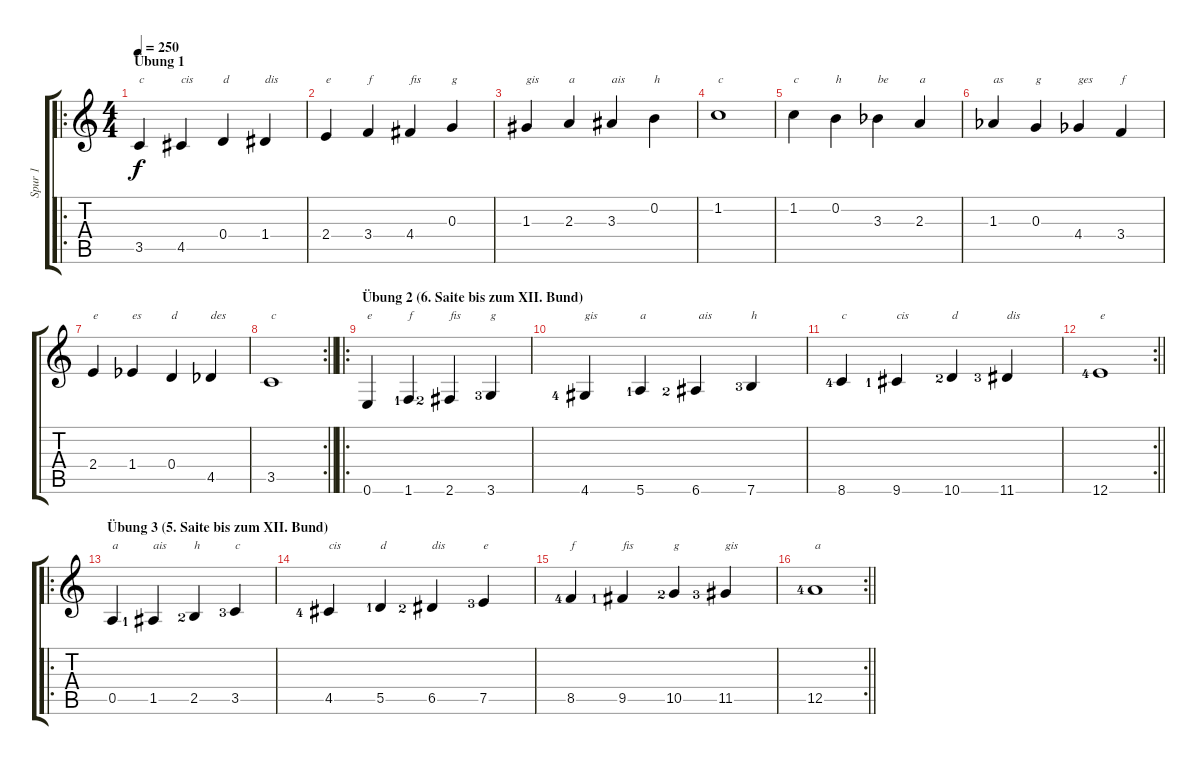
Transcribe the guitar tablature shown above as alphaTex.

\track ("Spur 1" "Spur 1") {instrument acousticguitarsteel}
\staff {score tabs}
\tuning (E4 B3 G3 D3 A2 E2) {hide}
\ro
\ts (4 4)
\section ("" "Übung 1")
\tempo 250
\clef g2
\ks c
3.5.4{txt "c" dy f instrument acousticguitarsteel} 4.5.4{txt "cis"} 0.4.4{txt "d"} 1.4.4{txt "dis"} |
2.4.4{txt "e"} 3.4.4{txt "f"} 4.4.4{txt "fis"} 0.3.4{txt "g"} |
1.3.4{txt "gis"} 2.3.4{txt "a"} 3.3.4{txt "ais"} 0.2.4{txt "h"} |
1.2.1{txt "c"} |
1.2.4{txt "c"} 0.2.4{txt "h"} 3.3{acc b}.4{txt "be"} 2.3.4{txt "a"} |
1.3{acc b}.4{txt "as"} 0.3.4{txt "g"} 4.4{acc b}.4{txt "ges"} 3.4.4{txt "f"} |
2.4.4{txt "e"} 1.4{acc b}.4{txt "es"} 0.4.4{txt "d"} 4.5{acc b}.4{txt "des"} |
\rc 2
\barLineRight lightlight
3.5.1{txt "c"} |
\ro
\section ("" "Übung 2 (6. Saite bis zum XII. Bund)")
0.6.4{txt "e"} 1.6{lf 2}.4{txt "f"} 2.6{lf 3}.4{txt "fis"} 3.6{lf 4}.4{txt "g"} |
4.6{lf 5}.4{txt "gis"} 5.6{lf 2}.4{txt "a"} 6.6{lf 3}.4{txt " ais"} 7.6{lf 4}.4{txt "h"} |
8.6{lf 5}.4{txt "c"} 9.6{lf 2}.4{txt "cis"} 10.6{lf 3}.4{txt "d"} 11.6{lf 4}.4{txt "dis"} |
\rc 2
\barLineRight lightlight
12.6{lf 5}.1{txt "e"} |
\ro
\section ("" "Übung 3 (5. Saite bis zum XII. Bund)")
0.5.4{txt "a"} 1.5{lf 2}.4{txt "ais"} 2.5{lf 3}.4{txt "h"} 3.5{lf 4}.4{txt "c"} |
4.5{lf 5}.4{txt "cis"} 5.5{lf 2}.4{txt "d"} 6.5{lf 3}.4{txt "dis"} 7.5{lf 4}.4{txt "e"} |
8.5{lf 5}.4{txt "f"} 9.5{lf 2}.4{txt "fis"} 10.5{lf 3}.4{txt "g"} 11.5{lf 4}.4{txt "gis"} |
\rc 2
\barLineRight lightlight
12.5{lf 5}.1{txt "a"}
